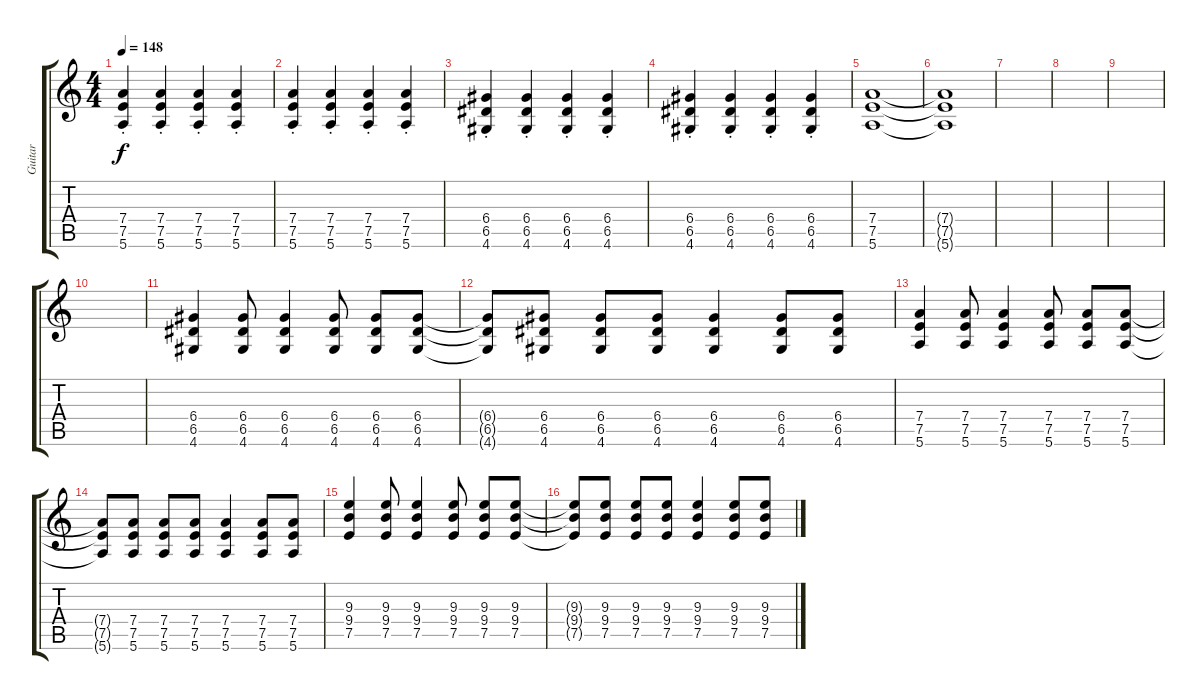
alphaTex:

\track ("Guitar" "Guitar") {instrument electricguitarjazz}
\staff {score tabs}
\tuning (E4 B3 G3 D3 A2 E2) {hide}
\ts (4 4)
\tempo 148
\clef g2
\ks c
(7.4{st} 7.5{st} 5.6{st}).4{dy f} (7.4{st} 7.5{st} 5.6{st}).4 (7.4{st} 7.5{st} 5.6{st}).4 (7.4{st} 7.5{st} 5.6{st}).4 |
(7.4{st} 7.5{st} 5.6{st}).4 (7.4{st} 7.5{st} 5.6{st}).4 (7.4{st} 7.5{st} 5.6{st}).4 (7.4{st} 7.5{st} 5.6{st}).4 |
(6.4{st} 6.5{st} 4.6{st}).4 (6.4{st} 6.5{st} 4.6{st}).4 (6.4{st} 6.5{st} 4.6{st}).4 (6.4{st} 6.5{st} 4.6{st}).4 |
(6.4{st} 6.5{st} 4.6{st}).4 (6.4{st} 6.5{st} 4.6{st}).4 (6.4{st} 6.5{st} 4.6{st}).4 (6.4{st} 6.5{st} 4.6{st}).4 |
(7.4 7.5 5.6).1 |
(7.4{t} 7.5{t} 5.6{t}).1 |
|
|
|
|
(6.4 6.5 4.6).4 (6.4 6.5 4.6).8 (6.4 6.5 4.6).4 (6.4 6.5 4.6).8 (6.4 6.5 4.6).8 (6.4 6.5 4.6).8 |
(6.4{t} 6.5{t} 4.6{t}).8 (6.4 6.5 4.6).8 (6.4 6.5 4.6).8 (6.4 6.5 4.6).8 (6.4 6.5 4.6).4 (6.4 6.5 4.6).8 (6.4 6.5 4.6).8 |
(7.4 7.5 5.6).4 (7.4 7.5 5.6).8 (7.4 7.5 5.6).4 (7.4 7.5 5.6).8 (7.4 7.5 5.6).8 (7.4 7.5 5.6).8 |
(7.4{t} 7.5{t} 5.6{t}).8 (7.4 7.5 5.6).8 (7.4 7.5 5.6).8 (7.4 7.5 5.6).8 (7.4 7.5 5.6).4 (7.4 7.5 5.6).8 (7.4 7.5 5.6).8 |
(9.3 9.4 7.5).4 (9.3 9.4 7.5).8 (9.3 9.4 7.5).4 (9.3 9.4 7.5).8 (9.3 9.4 7.5).8 (9.3 9.4 7.5).8 |
(9.3{t} 9.4{t} 7.5{t}).8 (9.3 9.4 7.5).8 (9.3 9.4 7.5).8 (9.3 9.4 7.5).8 (9.3 9.4 7.5).4 (9.3 9.4 7.5).8 (9.3 9.4 7.5).8
